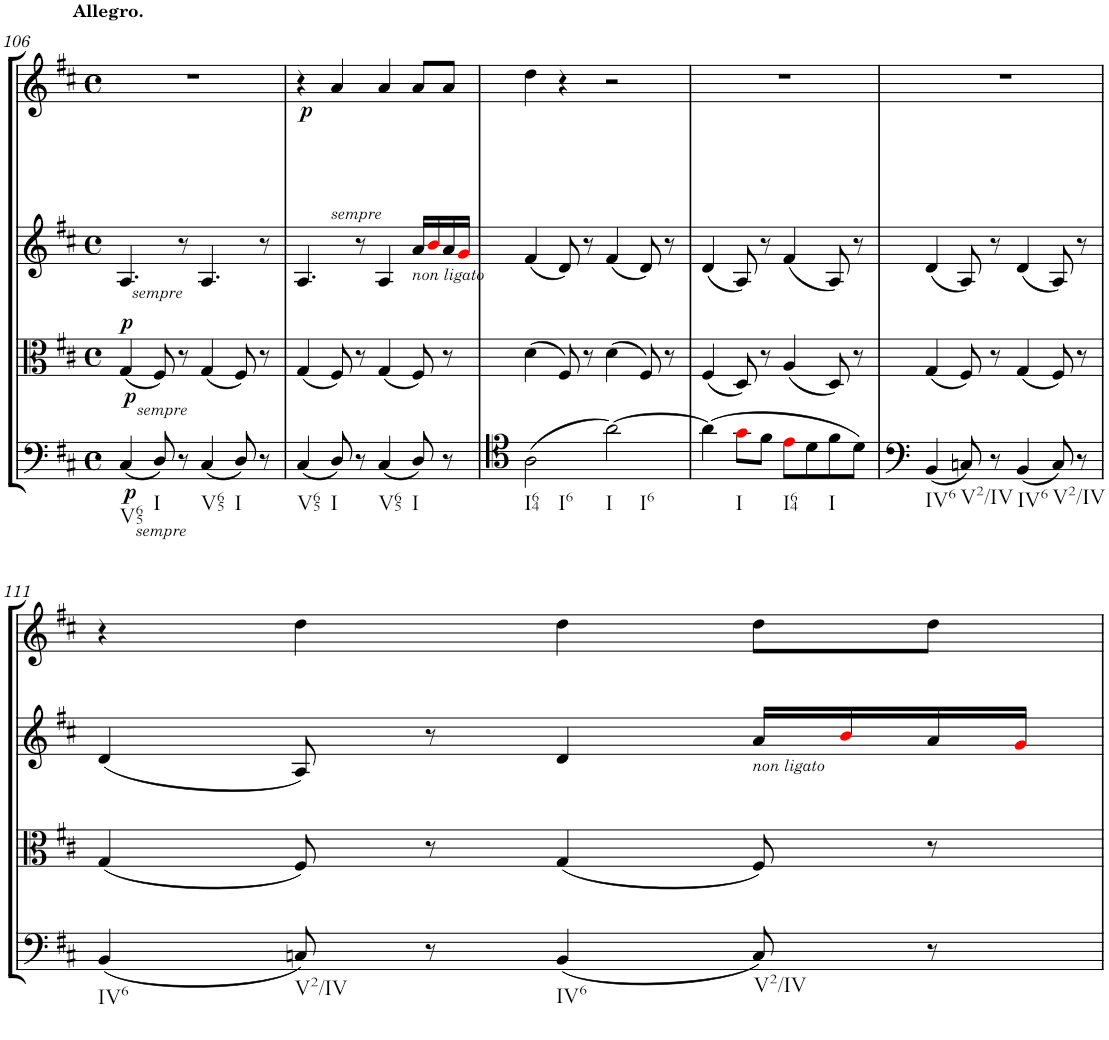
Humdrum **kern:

**kern	**dynam	**kern	**dynam	**kern	**kern	**dynam
*part4	*part4	*part3	*part3	*part2	*part1	*part1
*staff4	*staff4	*staff3	*staff3	*staff2	*staff1	*staff1
*I"Violoncello.	*	*I"Viola.	*	*I"Violino II.	*I"Violino I.	*
*I'Vc	*	*I'Vla	*	*I'Vln	*I'Vln	*
!!LO:PB:g=z
*clefC4	*	*clefC3	*	*clefG2	*clefG2	*
*k[f#c#]	*	*k[f#c#]	*	*k[f#c#]	*k[f#c#]	*
*D:	*	*D:	*	*D:	*D:	*
*M4/4	*	*M4/4	*	*M4/4	*M4/4	*
*met(c)	*	*met(c)	*	*met(c)	*met(c)	*
=106	=106	=106	=106	=106	=106	=106
!	!	!	!	!	!LO:TX:a:B:t=Allegro.	!
!	!	!	!	!LO:TX:b:i:t=sempre	!	!
!	!	!LO:TX:b:i:t=sempre	!	!	!	!
!LO:TX:b:i:t=sempre	!	!	!	!	!	!
!LO:TX:b:t=V65	!	!	!	!	!	!
!	!LO:DY:b	!	!LO:DY:b	!	!	!
!	!	!	!LO:DY:n=1:a	!	!	!
(4C#/	p	(4G/	p p	4.A/	1r	.
!LO:TX:b:t=I	!	!	!	!	!	!
8D/)	.	8F#/)	.	.	.	.
8r	.	8r	.	8r	.	.
!LO:TX:b:t=V65	!	!	!	!	!	!
(4C#/	.	(4G/	.	4.A/	.	.
!LO:TX:b:t=I	!	!	!	!	!	!
8D/)	.	8F#/)	.	.	.	.
8r	.	8r	.	8r	.	.
=107	=107	=107	=107	=107	=107	=107
!LO:TX:b:t=V65	!	!	!	!	!	!
!	!	!	!	!	!	!LO:DY:b
(4C#/	.	(4G/	.	4.A/	4r	p
!	!	!	!	!	!LO:TX:b:i:t=sempre	!
!LO:TX:b:t=I	!	!	!	!	!	!
8D/)	.	8F#/)	.	.	4a/	.
8r	.	8r	.	8r	.	.
!LO:TX:b:t=V65	!	!	!	!	!	!
(4C#/	.	(4G/	.	4A/	4a/	.
!	!	!	!	!LO:TX:b:i:t=non ligato	!	!
!LO:TX:b:t=I	!	!	!	!	!	!
8D/)	.	8F#/)	.	16a/LL	8a/L	.
.	.	.	.	16bi/	.	.
8r	.	8r	.	16a/	8a/J	.
.	.	.	.	16gi/JJ	.	.
=108	=108	=108	=108	=108	=108	=108
!LO:TX:b:t=I64	!	!	!	!	!	!
!LO:TX:b:t=I6	!	!	!	!	!	!
(2A\	.	(4d\	.	(4f#/	4dd\	.
.	.	8F#/)	.	8d/)	4r	.
.	.	8r	.	8r	.	.
!LO:TX:b:t=I	!	!	!	!	!	!
!LO:TX:b:t=I6	!	!	!	!	!	!
[2a\)	.	(4d\	.	(4f#/	2r	.
.	.	8F#/)	.	8d/)	.	.
.	.	8r	.	8r	.	.
=109	=109	=109	=109	=109	=109	=109
(4a\]	.	(4F#/	.	(4d/	1r	.
!LO:TX:b:t=I	!	!	!	!	!	!
8gi\L	.	8D/)	.	8A/)	.	.
8f#\J	.	8r	.	8r	.	.
!LO:TX:b:t=I64	!	!	!	!	!	!
8ei\L	.	(4A/	.	(4f#/	.	.
8d\	.	.	.	.	.	.
!LO:TX:b:t=I	!	!	!	!	!	!
8f#\	.	8D/)	.	8A/)	.	.
8d\J)	.	8r	.	8r	.	.
=110	=110	=110	=110	=110	=110	=110
!LO:TX:b:t=IV6	!	!	!	!	!	!
(4BB/	.	(4G/	.	(4d/	1r	.
!LO:TX:b:t=V2/IV	!	!	!	!	!	!
8Cn/)	.	8F#/)	.	8A/)	.	.
8r	.	8r	.	8r	.	.
!LO:TX:b:t=IV6	!	!	!	!	!	!
(4BB/	.	(4G/	.	(4d/	.	.
!LO:TX:b:t=V2/IV	!	!	!	!	!	!
8C/)	.	8F#/)	.	8A/)	.	.
8r	.	8r	.	8r	.	.
!!LO:LB:g=z
=111	=111	=111	=111	=111	=111	=111
!LO:TX:b:t=IV6	!	!	!	!	!	!
(4BB/	.	(4G/	.	(4d/	4r	.
!LO:TX:b:t=V2/IV	!	!	!	!	!	!
8Cn/)	.	8F#/)	.	8A/)	4dd\	.
8r	.	8r	.	8r	.	.
!LO:TX:b:t=IV6	!	!	!	!	!	!
(4BB/	.	(4G/	.	4d/	4dd\	.
!	!	!	!	!LO:TX:b:i:t=non ligato	!	!
!LO:TX:b:t=V2/IV	!	!	!	!	!	!
8C/)	.	8F#/)	.	16a/LL	8dd\L	.
.	.	.	.	16bi/	.	.
8r	.	8r	.	16a/	8dd\J	.
.	.	.	.	16gi/JJ	.	.
=	=	=	=	=	=	=
*-	*-	*-	*-	*-	*-	*-
